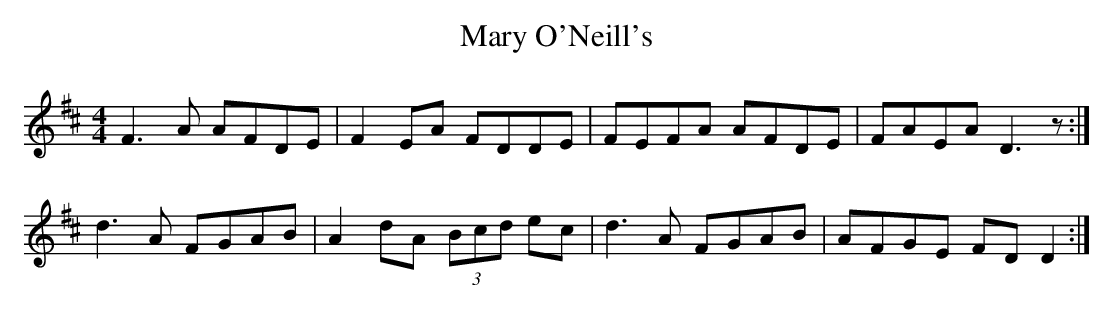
X:1
T: Mary O'Neill's
M: 4/4
L: 1/8
K: D
F3A AFDE|F2 EA FDDE|FEFA AFDE|FAEA D3 z :|
d3A FGAB|A2 dA (3Bcd ec|d3A FGAB|AFGE FD D2 :|
